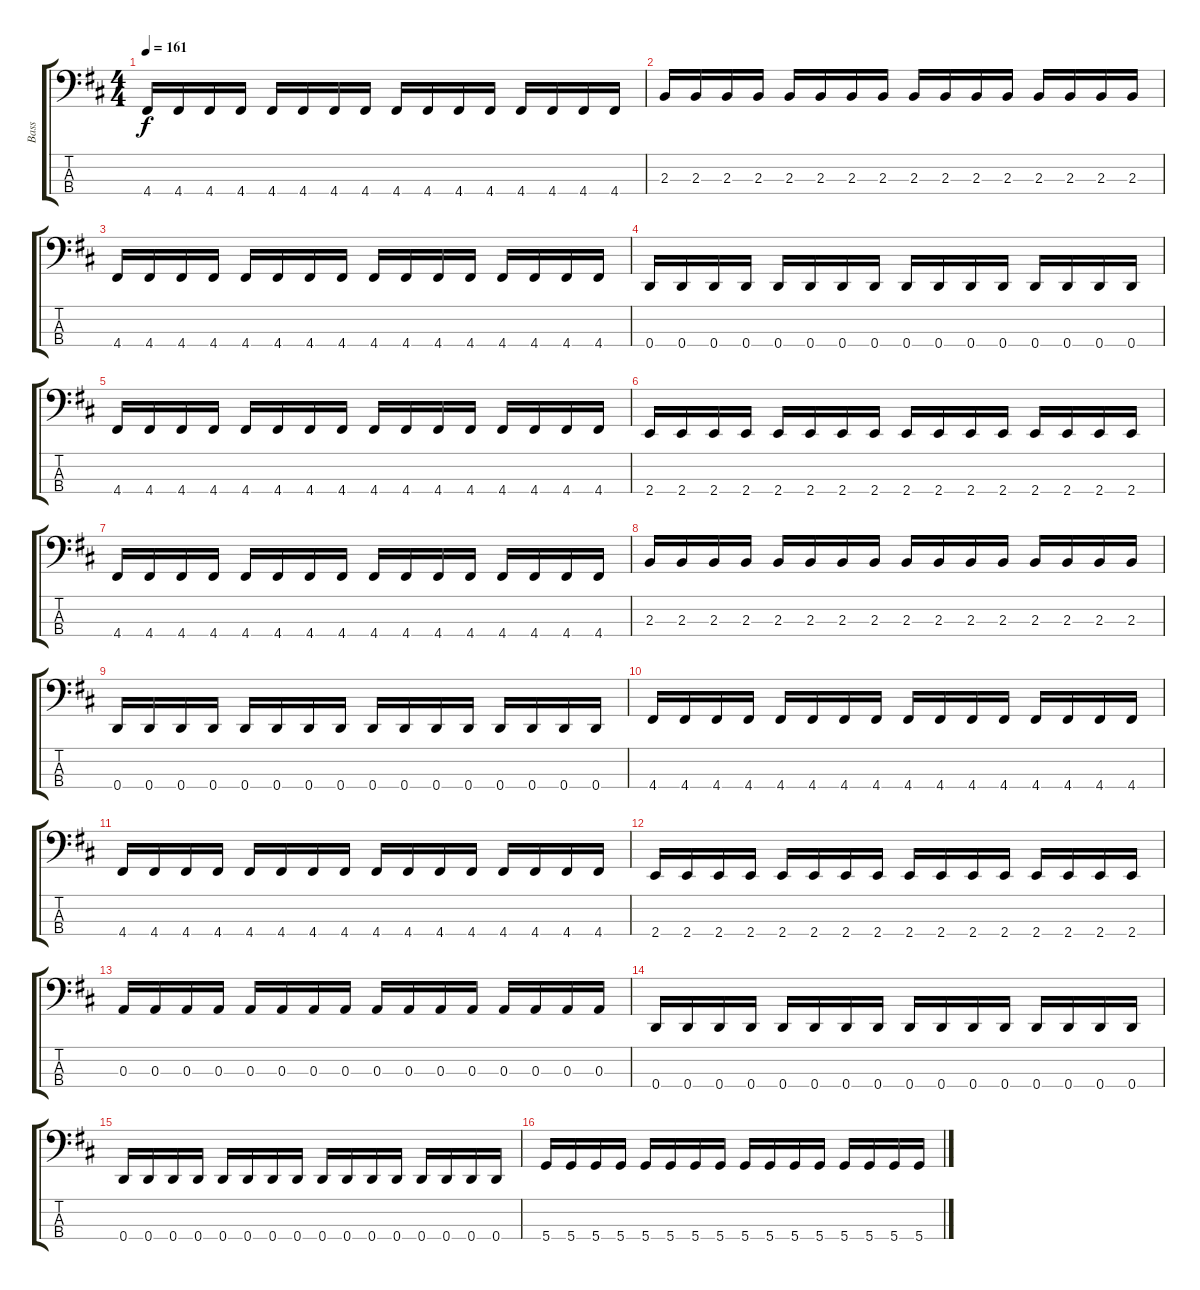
\track ("Bass" "Bass") {instrument acousticguitarsteel}
\staff {score tabs}
\tuning (G2 D2 A1 D1) {hide}
\ts (4 4)
\tempo 161
\clef f4
\ks d
4.4.16{dy f} 4.4.16 4.4.16 4.4.16 4.4.16 4.4.16 4.4.16 4.4.16 4.4.16 4.4.16 4.4.16 4.4.16 4.4.16 4.4.16 4.4.16 4.4.16 |
2.3.16 2.3.16 2.3.16 2.3.16 2.3.16 2.3.16 2.3.16 2.3.16 2.3.16 2.3.16 2.3.16 2.3.16 2.3.16 2.3.16 2.3.16 2.3.16 |
4.4.16 4.4.16 4.4.16 4.4.16 4.4.16 4.4.16 4.4.16 4.4.16 4.4.16 4.4.16 4.4.16 4.4.16 4.4.16 4.4.16 4.4.16 4.4.16 |
0.4.16 0.4.16 0.4.16 0.4.16 0.4.16 0.4.16 0.4.16 0.4.16 0.4.16 0.4.16 0.4.16 0.4.16 0.4.16 0.4.16 0.4.16 0.4.16 |
4.4.16 4.4.16 4.4.16 4.4.16 4.4.16 4.4.16 4.4.16 4.4.16 4.4.16 4.4.16 4.4.16 4.4.16 4.4.16 4.4.16 4.4.16 4.4.16 |
2.4.16 2.4.16 2.4.16 2.4.16 2.4.16 2.4.16 2.4.16 2.4.16 2.4.16 2.4.16 2.4.16 2.4.16 2.4.16 2.4.16 2.4.16 2.4.16 |
4.4.16 4.4.16 4.4.16 4.4.16 4.4.16 4.4.16 4.4.16 4.4.16 4.4.16 4.4.16 4.4.16 4.4.16 4.4.16 4.4.16 4.4.16 4.4.16 |
2.3.16 2.3.16 2.3.16 2.3.16 2.3.16 2.3.16 2.3.16 2.3.16 2.3.16 2.3.16 2.3.16 2.3.16 2.3.16 2.3.16 2.3.16 2.3.16 |
0.4.16 0.4.16 0.4.16 0.4.16 0.4.16 0.4.16 0.4.16 0.4.16 0.4.16 0.4.16 0.4.16 0.4.16 0.4.16 0.4.16 0.4.16 0.4.16 |
4.4.16 4.4.16 4.4.16 4.4.16 4.4.16 4.4.16 4.4.16 4.4.16 4.4.16 4.4.16 4.4.16 4.4.16 4.4.16 4.4.16 4.4.16 4.4.16 |
4.4.16 4.4.16 4.4.16 4.4.16 4.4.16 4.4.16 4.4.16 4.4.16 4.4.16 4.4.16 4.4.16 4.4.16 4.4.16 4.4.16 4.4.16 4.4.16 |
2.4.16 2.4.16 2.4.16 2.4.16 2.4.16 2.4.16 2.4.16 2.4.16 2.4.16 2.4.16 2.4.16 2.4.16 2.4.16 2.4.16 2.4.16 2.4.16 |
0.3.16 0.3.16 0.3.16 0.3.16 0.3.16 0.3.16 0.3.16 0.3.16 0.3.16 0.3.16 0.3.16 0.3.16 0.3.16 0.3.16 0.3.16 0.3.16 |
0.4.16 0.4.16 0.4.16 0.4.16 0.4.16 0.4.16 0.4.16 0.4.16 0.4.16 0.4.16 0.4.16 0.4.16 0.4.16 0.4.16 0.4.16 0.4.16 |
0.4.16 0.4.16 0.4.16 0.4.16 0.4.16 0.4.16 0.4.16 0.4.16 0.4.16 0.4.16 0.4.16 0.4.16 0.4.16 0.4.16 0.4.16 0.4.16 |
5.4.16 5.4.16 5.4.16 5.4.16 5.4.16 5.4.16 5.4.16 5.4.16 5.4.16 5.4.16 5.4.16 5.4.16 5.4.16 5.4.16 5.4.16 5.4.16
